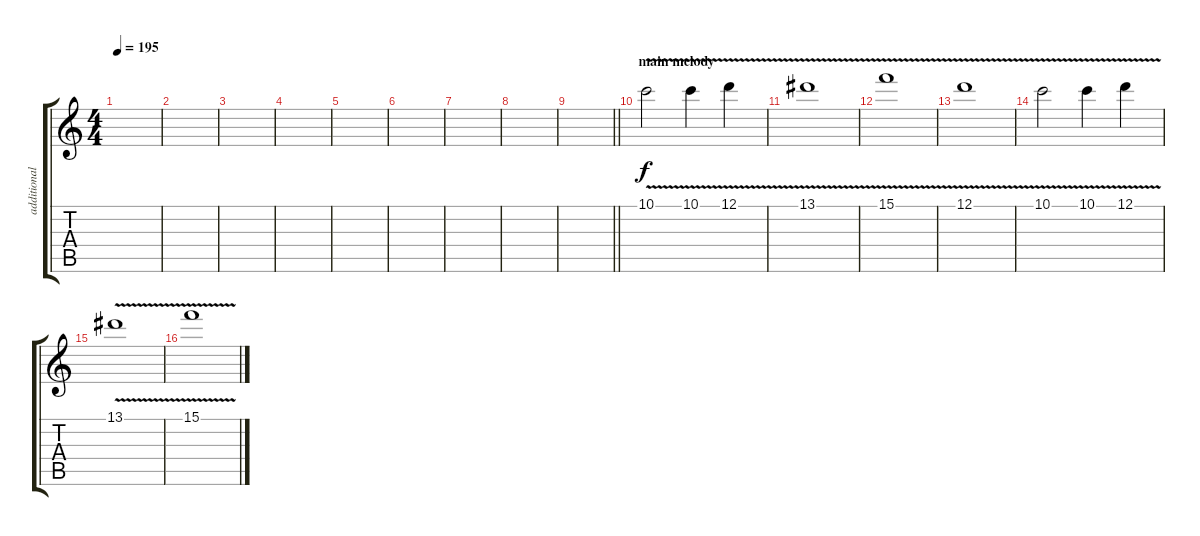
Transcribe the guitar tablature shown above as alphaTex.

\track ("additional guitar" "additional") {instrument overdrivenguitar}
\staff {score tabs}
\tuning (D4 A3 F3 C3 G2 C2) {hide}
\ts (4 4)
\tempo 195
\clef g2
\ks c
|
|
|
|
|
|
|
|
\barLineRight lightlight
|
\section ("" "main melody")
10.1{v}.2{volume 10} 10.1{v}.4 12.1{v}.4 |
13.1{v}.1 |
15.1{v}.1 |
12.1{v}.1 |
10.1{v}.2 10.1{v}.4 12.1{v}.4 |
13.1{v}.1 |
15.1{v}.1
